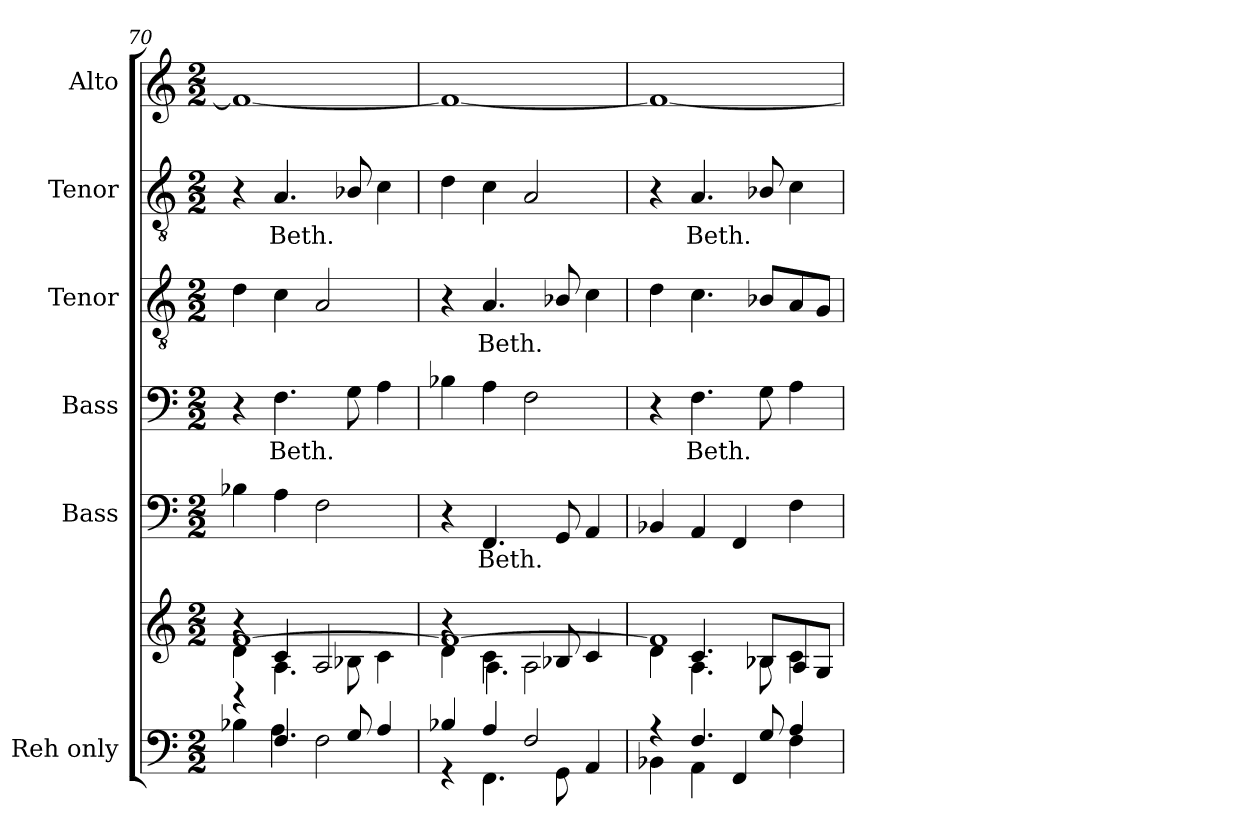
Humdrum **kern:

**kern	**kern	**kern	**text	**kern	**text	**kern	**text	**kern	**text	**kern
*part6	*part6	*part5	*part5	*part4	*part4	*part3	*part3	*part2	*part2	*part1
*staff7	*staff6	*staff5	*staff5	*staff4	*staff4	*staff3	*staff3	*staff2	*staff2	*staff1
*I"Reh only	*	*I"Bass	*	*I"Bass	*	*I"Tenor	*	*I"Tenor	*	*I"Alto
*	*	*I'B.	*	*I'B.	*	*I'T.	*	*I'T.	*	*I'A.
*clefF4	*clefG2	*clefF4	*	*clefF4	*	*clefGv2	*	*clefGv2	*	*clefG2
*	*	*	*	*	*	*ITrd7c12	*	*ITrd7c12	*	*
*k[]	*k[]	*k[]	*	*k[]	*	*k[]	*	*k[]	*	*k[]
*C:	*C:	*C:	*	*C:	*	*C:	*	*C:	*	*C:
*M2/2	*M2/2	*M2/2	*	*M2/2	*	*M2/2	*	*M2/2	*	*M2/2
=70	=70	=70	=70	=70	=70	=70	=70	=70	=70	=70
*^	*^	*	*	*	*	*	*	*	*	*
*	*	*	*^	*	*	*	*	*	*	*	*	*
4r	4B-Xi\	[1fi	4r	4di\	4B-Xi\	.	4r	.	4Di\	.	4r	.	1fi_
!	!	!	!	!	!	!	!	!LO:LY:b:color=#000000	!	!	!	!	!
!	!	!	!	!	!	!	!	!	!	!	!	!LO:LY:b:color=#000000	!
4.Fi/	4Ai\	.	4.Ai\	4ci/	4Ai\	.	4.Fi\	Beth.	4Ci\	.	4.AAi/	Beth.	.
.	2Fi\	.	.	2Ai/	2Fi\	.	.	.	2AAi/	.	.	.	.
8Gi/	.	.	8B-Xi\	.	.	.	8Gi\	.	.	.	8BB-Xi/	.	.
4Ai/	.	.	4ci\	.	.	.	4Ai\	.	.	.	4Ci\	.	.
=71	=71	=71	=71	=71	=71	=71	=71	=71	=71	=71	=71	=71	=71
4B-Xi/	4r	1fi_	4di\	4r	4r	.	4B-Xi\	.	4r	.	4Di\	.	1fi_
!	!	!	!	!	!	!LO:LY:b:color=#000000	!	!	!	!	!	!	!
!	!	!	!	!	!	!	!	!	!	!LO:LY:b:color=#000000	!	!	!
4Ai/	4.FFi\	.	4ci\	4.Ai\	4.FFi/	Beth.	4Ai\	.	4.AAi/	Beth.	4Ci\	.	.
2Fi/	.	.	2Ai\	.	.	.	2Fi\	.	.	.	2AAi/	.	.
.	8GGi\	.	.	8B-Xi/	8GGi/	.	.	.	8BB-Xi/	.	.	.	.
.	4AAi/	.	.	4ci/	4AAi/	.	.	.	4Ci\	.	.	.	.
=72	=72	=72	=72	=72	=72	=72	=72	=72	=72	=72	=72	=72	=72
4r	4BB-Xi\	1fi]	4ryy	4di\	4BB-Xi/	.	4r	.	4Di\	.	4r	.	1fi_
!	!	!	!	!	!	!	!	!LO:LY:b:color=#000000	!	!	!	!	!
!	!	!	!	!	!	!	!	!	!	!	!	!LO:LY:b:color=#000000	!
4.Fi/	4AAi\	.	4.Ai\	4.ci/	4AAi/	.	4.Fi\	Beth.	4.Ci\	.	4.AAi/	Beth.	.
.	4FFi/	.	.	.	4FFi/	.	.	.	.	.	.	.	.
8Gi/	.	.	8B-Xi\	8B-i/L	.	.	8Gi\	.	8BB-Xi/L	.	8BB-Xi/	.	.
4Ai/	4Fi\	.	4ci\	8Ai/	4Fi\	.	4Ai\	.	8AAi/	.	4Ci\	.	.
.	.	.	.	8Gi/J	.	.	.	.	8GGi/J	.	.	.	.
*v	*v	*	*	*	*	*	*	*	*	*	*	*	*
*	*v	*v	*v	*	*	*	*	*	*	*	*	*
=	=	=	=	=	=	=	=	=	=	=
*-	*-	*-	*-	*-	*-	*-	*-	*-	*-	*-
